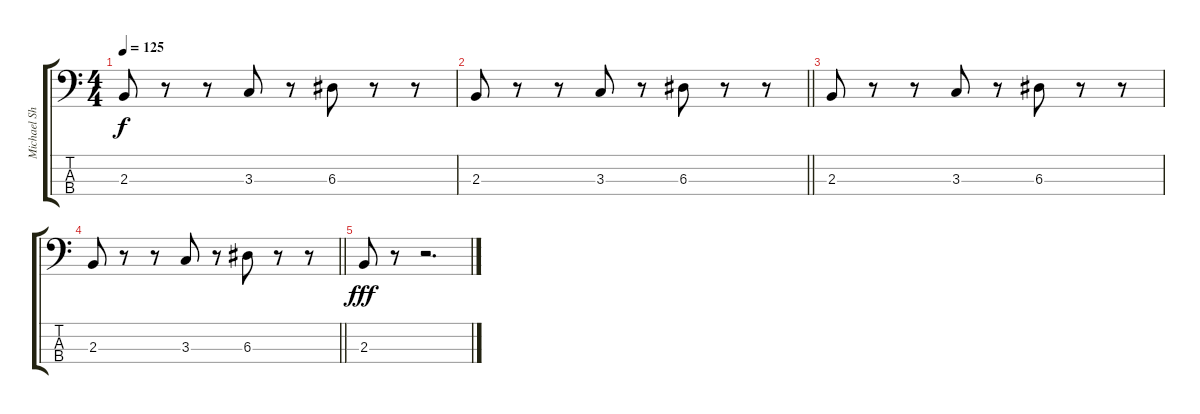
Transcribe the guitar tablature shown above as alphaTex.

\track ("Michael Shuman" "Michael Sh") {instrument electricbasspick}
\staff {score tabs}
\tuning (G2 D2 A1 E1) {hide}
\ts (4 4)
\tempo 125
\clef f4
\ks c
2.3.8{dy f} r.8 r.8 3.3.8 r.8 6.3.8 r.8 r.8 |
\barLineRight lightlight
2.3.8 r.8 r.8 3.3.8 r.8 6.3.8 r.8 r.8 |
2.3.8 r.8 r.8 3.3.8 r.8 6.3.8 r.8 r.8 |
\barLineRight lightlight
2.3.8 r.8 r.8 3.3.8 r.8 6.3.8 r.8 r.8 |
2.3.8{dy fff} r.8 r.2{d}
